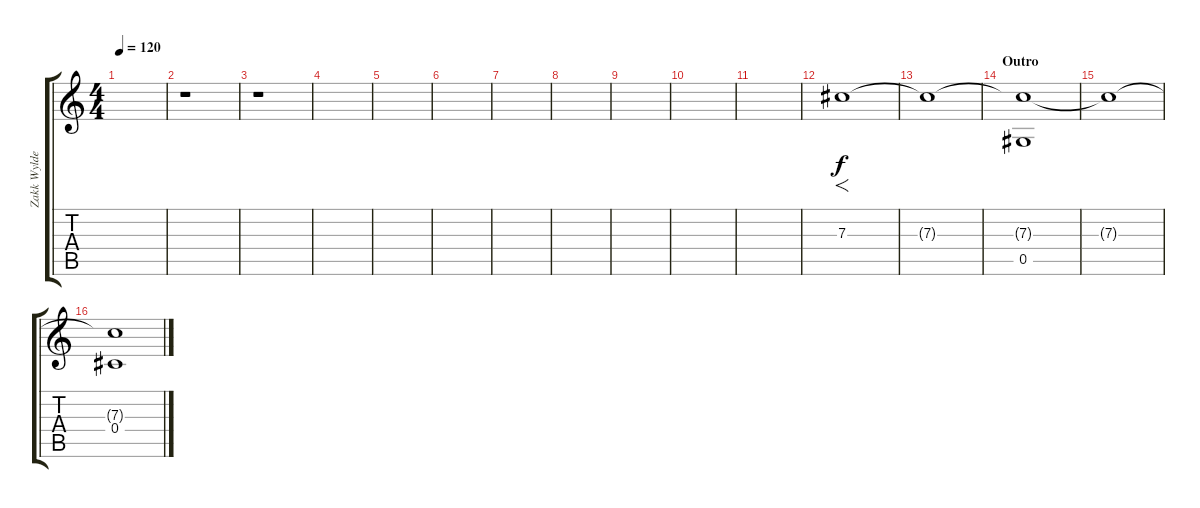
\track ("Zakk Wylde - Electric" "Zakk Wylde") {instrument overdrivenguitar}
\staff {score tabs}
\tuning (Eb4 Bb3 Gb3 Db3 Ab2 Eb2) {hide}
\ts (4 4)
\tempo 120
\clef g2
\ks c
|
r.1 |
r.1 |
|
|
|
|
|
|
|
|
7.3.1{f} |
7.3{t}.1 |
\section ("" "Outro")
(7.3{t} 0.5).1{volume 2} |
7.3{t}.1{volume 5} |
(7.3{t} 0.4).1{volume 7}
